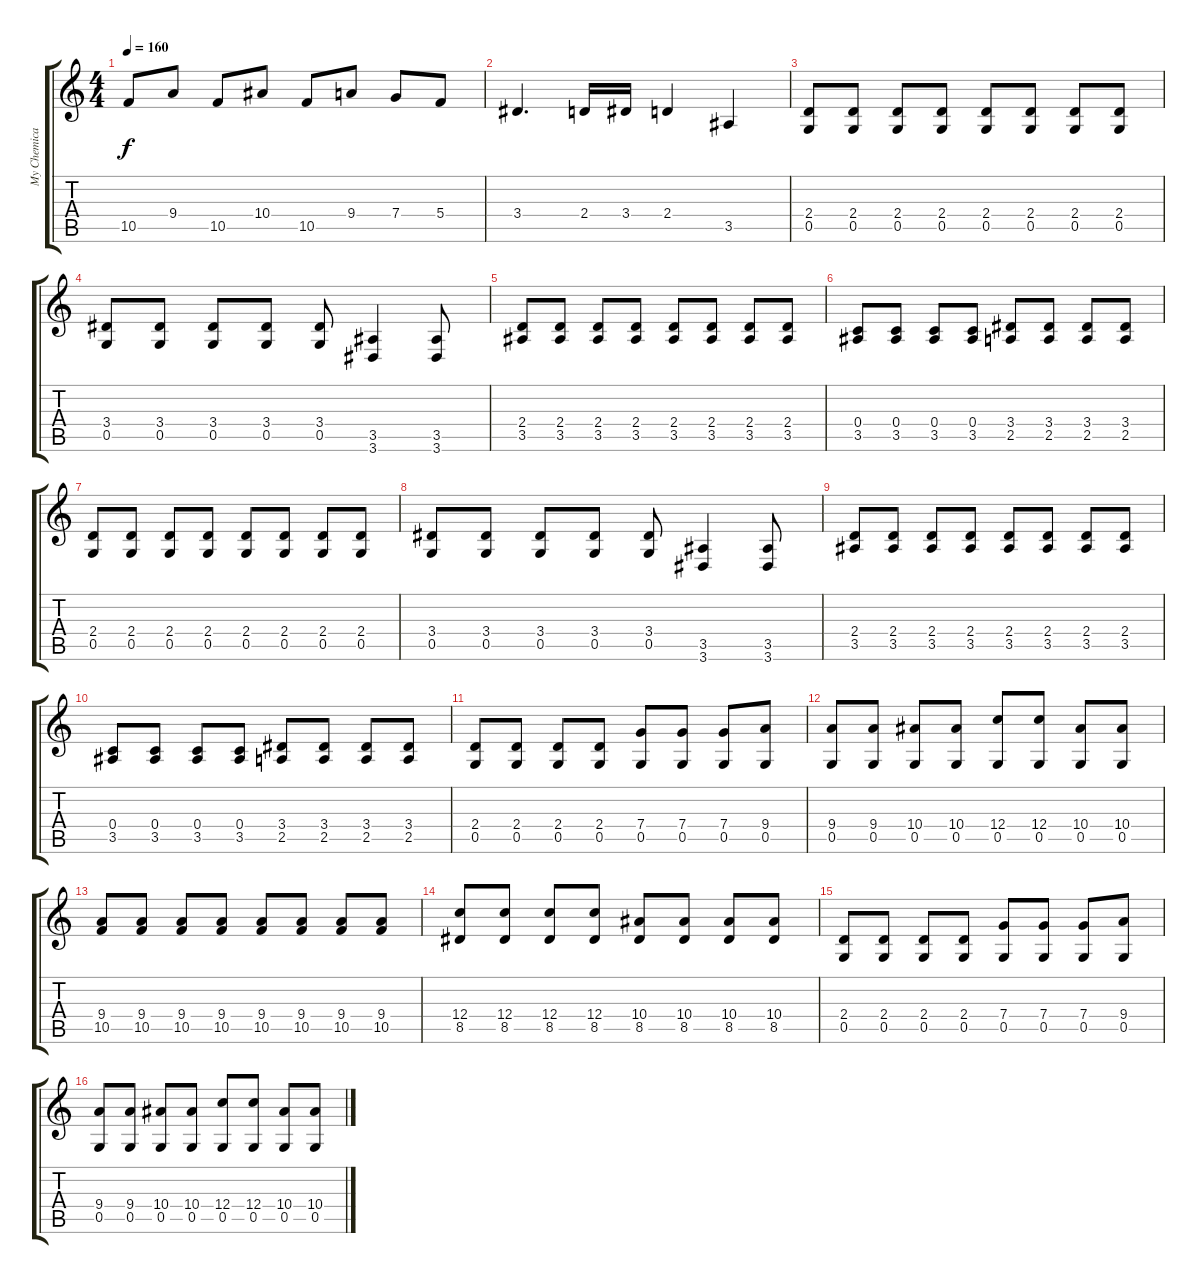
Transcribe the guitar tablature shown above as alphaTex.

\track ("My Chemical Kevin" "My Chemica") {instrument overdrivenguitar}
\staff {score tabs}
\tuning (D4 A3 F3 C3 G2 C2) {hide}
\ts (4 4)
\tempo 160
\clef g2
\ks c
10.5.8{dy f} 9.4.8 10.5.8 10.4.8 10.5.8 9.4.8 7.4.8 5.4.8 |
3.4.4{d} 2.4.16 3.4.16 2.4.4 3.5.4 |
(2.4 0.5).8 (2.4 0.5).8 (2.4 0.5).8 (2.4 0.5).8 (2.4 0.5).8 (2.4 0.5).8 (2.4 0.5).8 (2.4 0.5).8 |
(3.4 0.5).8 (3.4 0.5).8 (3.4 0.5).8 (3.4 0.5).8 (3.4 0.5).8 (3.5 3.6).4 (3.5 3.6).8 |
(2.4 3.5).8 (2.4 3.5).8 (2.4 3.5).8 (2.4 3.5).8 (2.4 3.5).8 (2.4 3.5).8 (2.4 3.5).8 (2.4 3.5).8 |
(0.4 3.5).8 (0.4 3.5).8 (0.4 3.5).8 (0.4 3.5).8 (3.4 2.5).8 (3.4 2.5).8 (3.4 2.5).8 (3.4 2.5).8 |
(2.4 0.5).8 (2.4 0.5).8 (2.4 0.5).8 (2.4 0.5).8 (2.4 0.5).8 (2.4 0.5).8 (2.4 0.5).8 (2.4 0.5).8 |
(3.4 0.5).8 (3.4 0.5).8 (3.4 0.5).8 (3.4 0.5).8 (3.4 0.5).8 (3.5 3.6).4 (3.5 3.6).8 |
(2.4 3.5).8 (2.4 3.5).8 (2.4 3.5).8 (2.4 3.5).8 (2.4 3.5).8 (2.4 3.5).8 (2.4 3.5).8 (2.4 3.5).8 |
(0.4 3.5).8 (0.4 3.5).8 (0.4 3.5).8 (0.4 3.5).8 (3.4 2.5).8 (3.4 2.5).8 (3.4 2.5).8 (3.4 2.5).8 |
(2.4 0.5).8 (2.4 0.5).8 (2.4 0.5).8 (2.4 0.5).8 (7.4 0.5).8 (7.4 0.5).8 (7.4 0.5).8 (9.4 0.5).8 |
(9.4 0.5).8 (9.4 0.5).8 (10.4 0.5).8 (10.4 0.5).8 (12.4 0.5).8 (12.4 0.5).8 (10.4 0.5).8 (10.4 0.5).8 |
(9.4 10.5).8 (9.4 10.5).8 (9.4 10.5).8 (9.4 10.5).8 (9.4 10.5).8 (9.4 10.5).8 (9.4 10.5).8 (9.4 10.5).8 |
(12.4 8.5).8 (12.4 8.5).8 (12.4 8.5).8 (12.4 8.5).8 (10.4 8.5).8 (10.4 8.5).8 (10.4 8.5).8 (10.4 8.5).8 |
(2.4 0.5).8 (2.4 0.5).8 (2.4 0.5).8 (2.4 0.5).8 (7.4 0.5).8 (7.4 0.5).8 (7.4 0.5).8 (9.4 0.5).8 |
(9.4 0.5).8 (9.4 0.5).8 (10.4 0.5).8 (10.4 0.5).8 (12.4 0.5).8 (12.4 0.5).8 (10.4 0.5).8 (10.4 0.5).8
